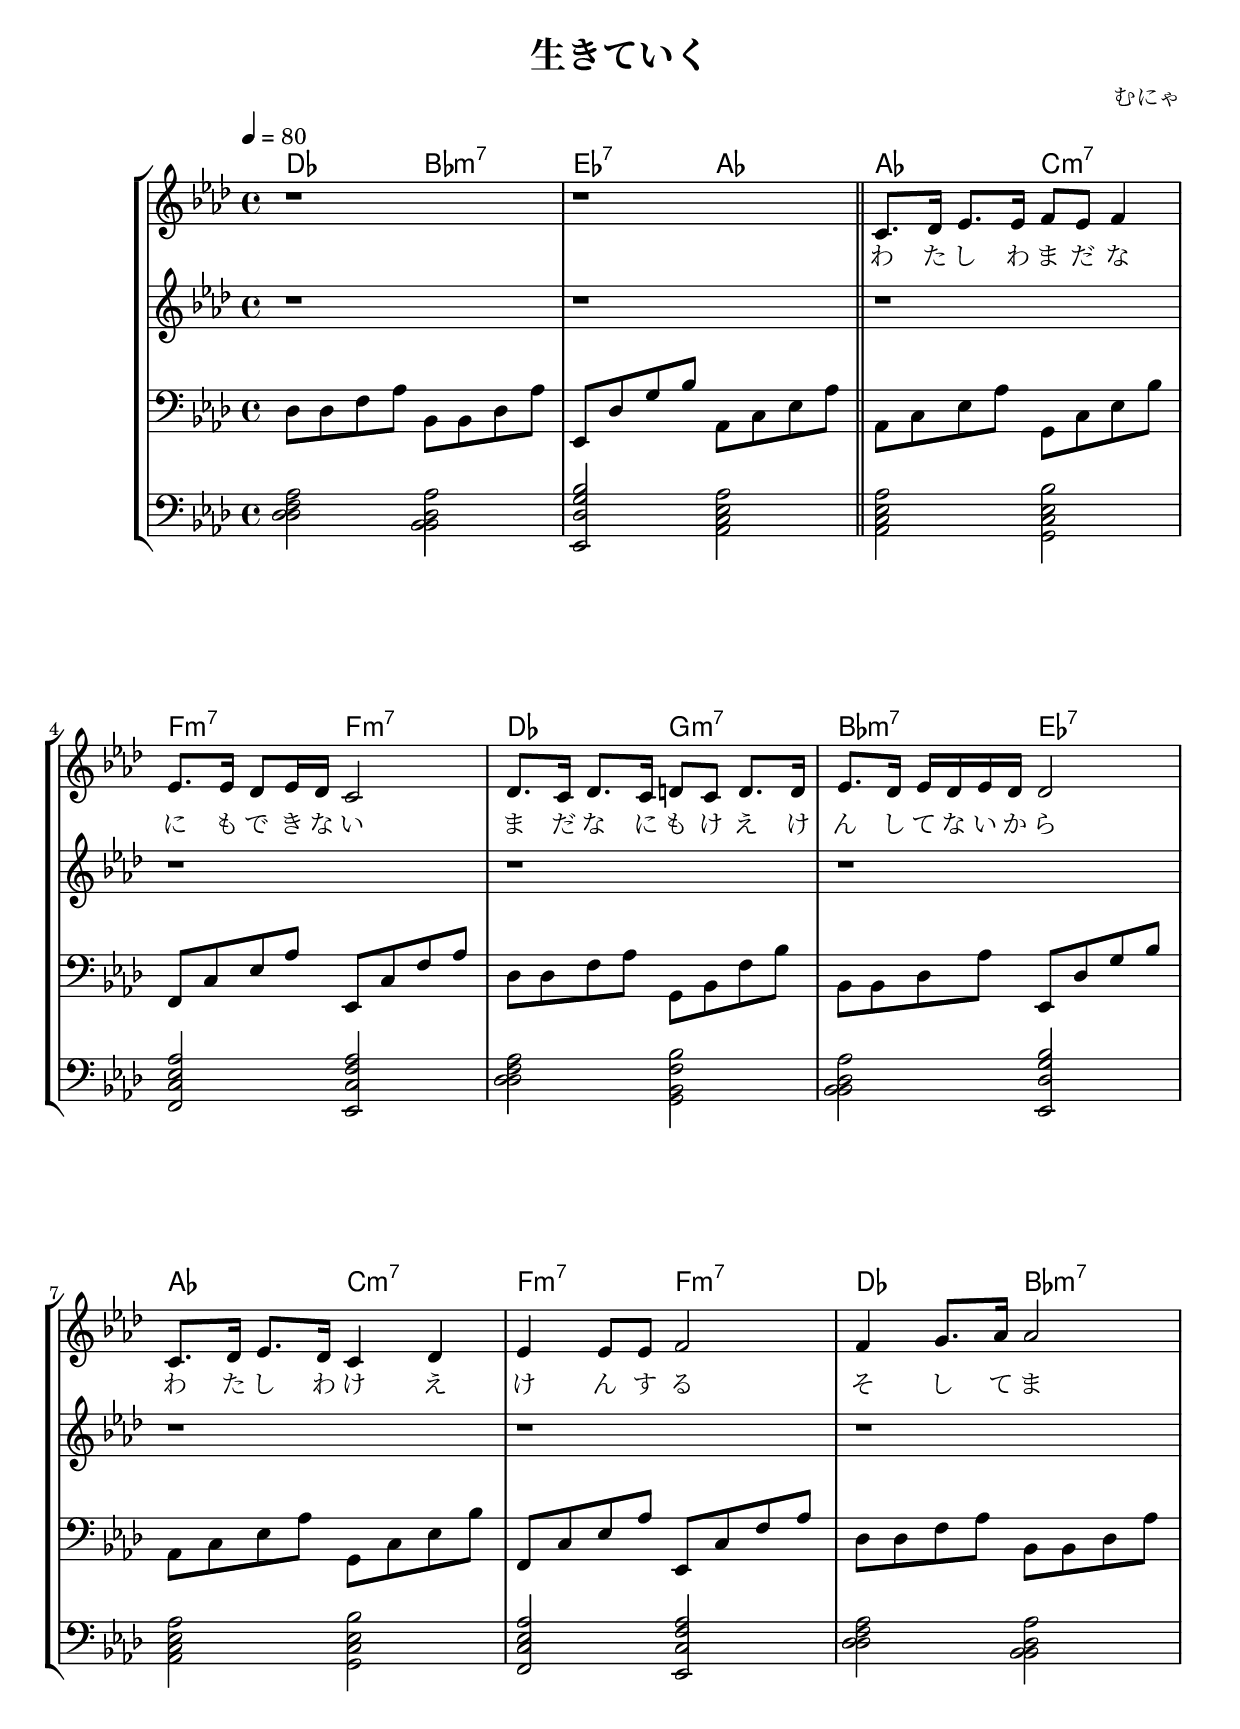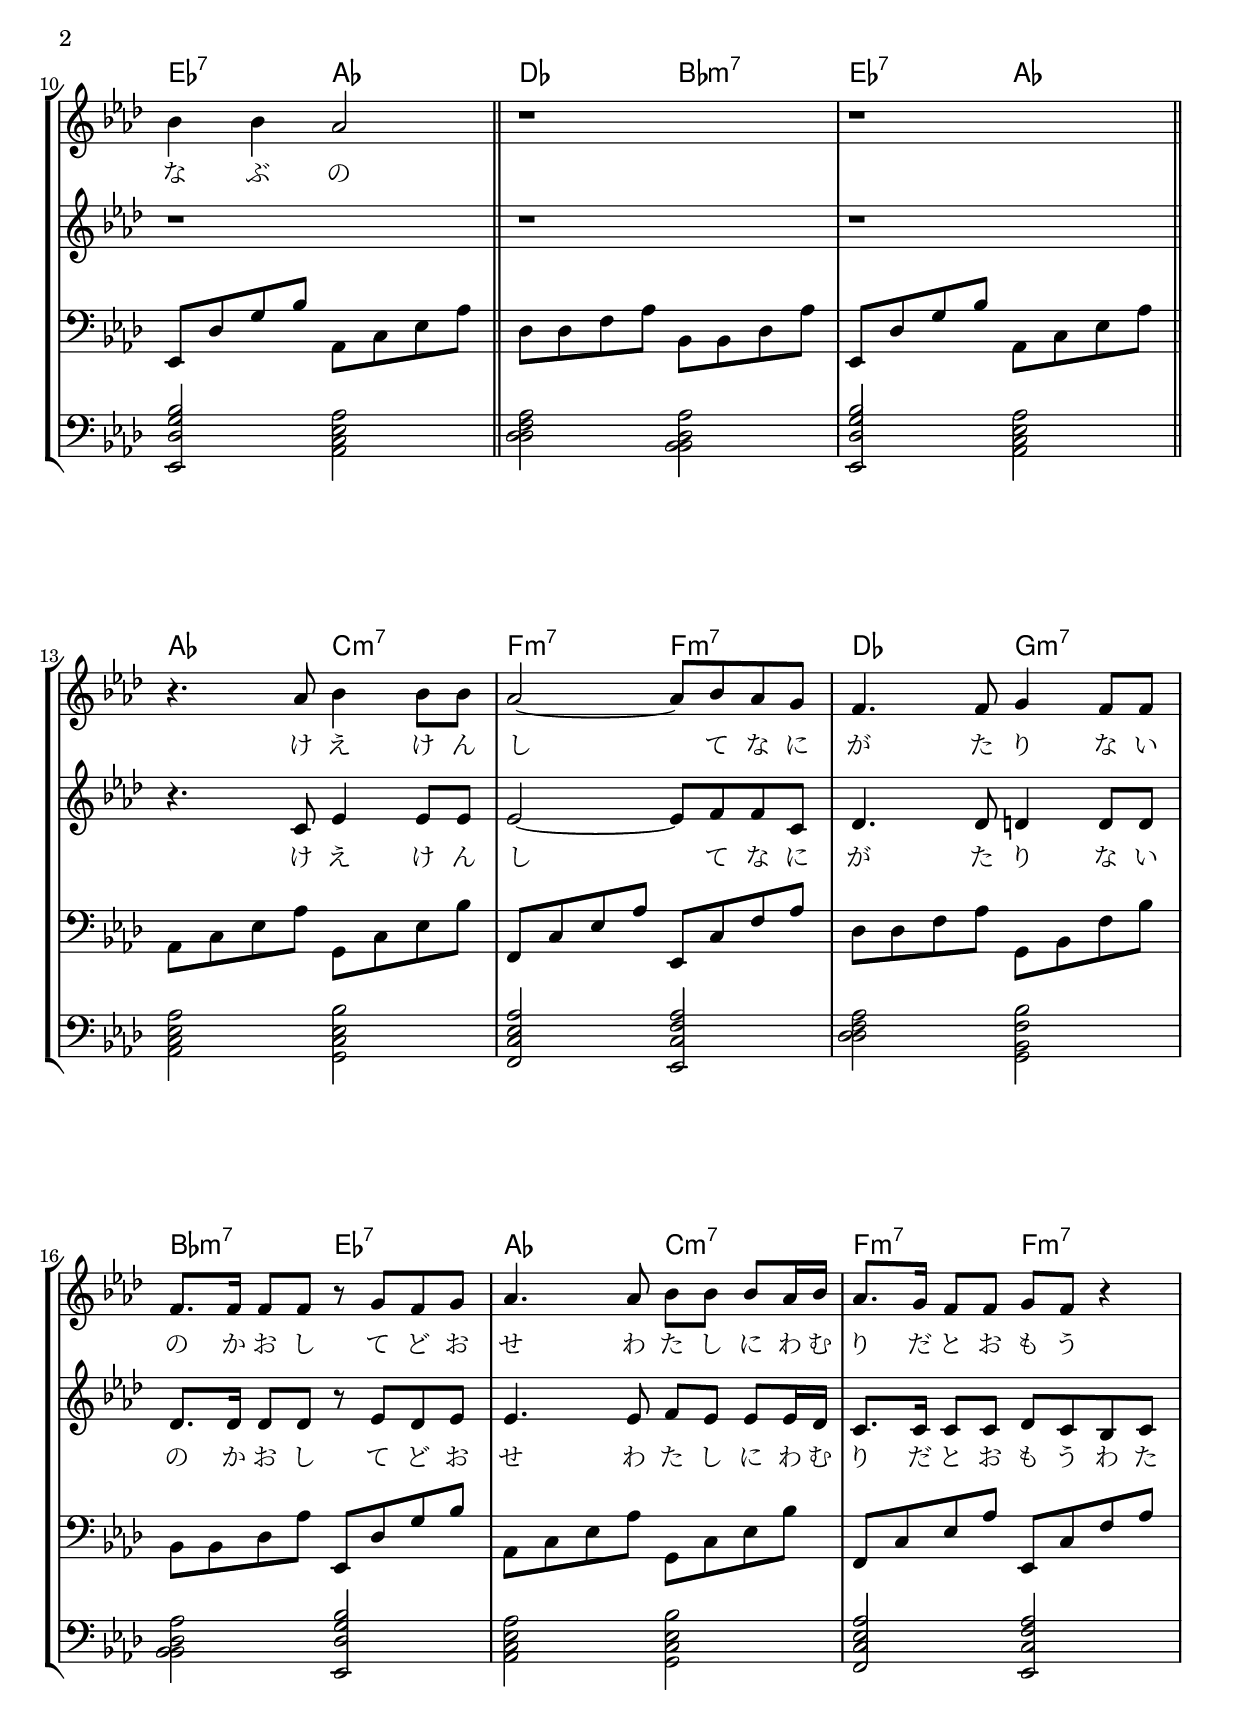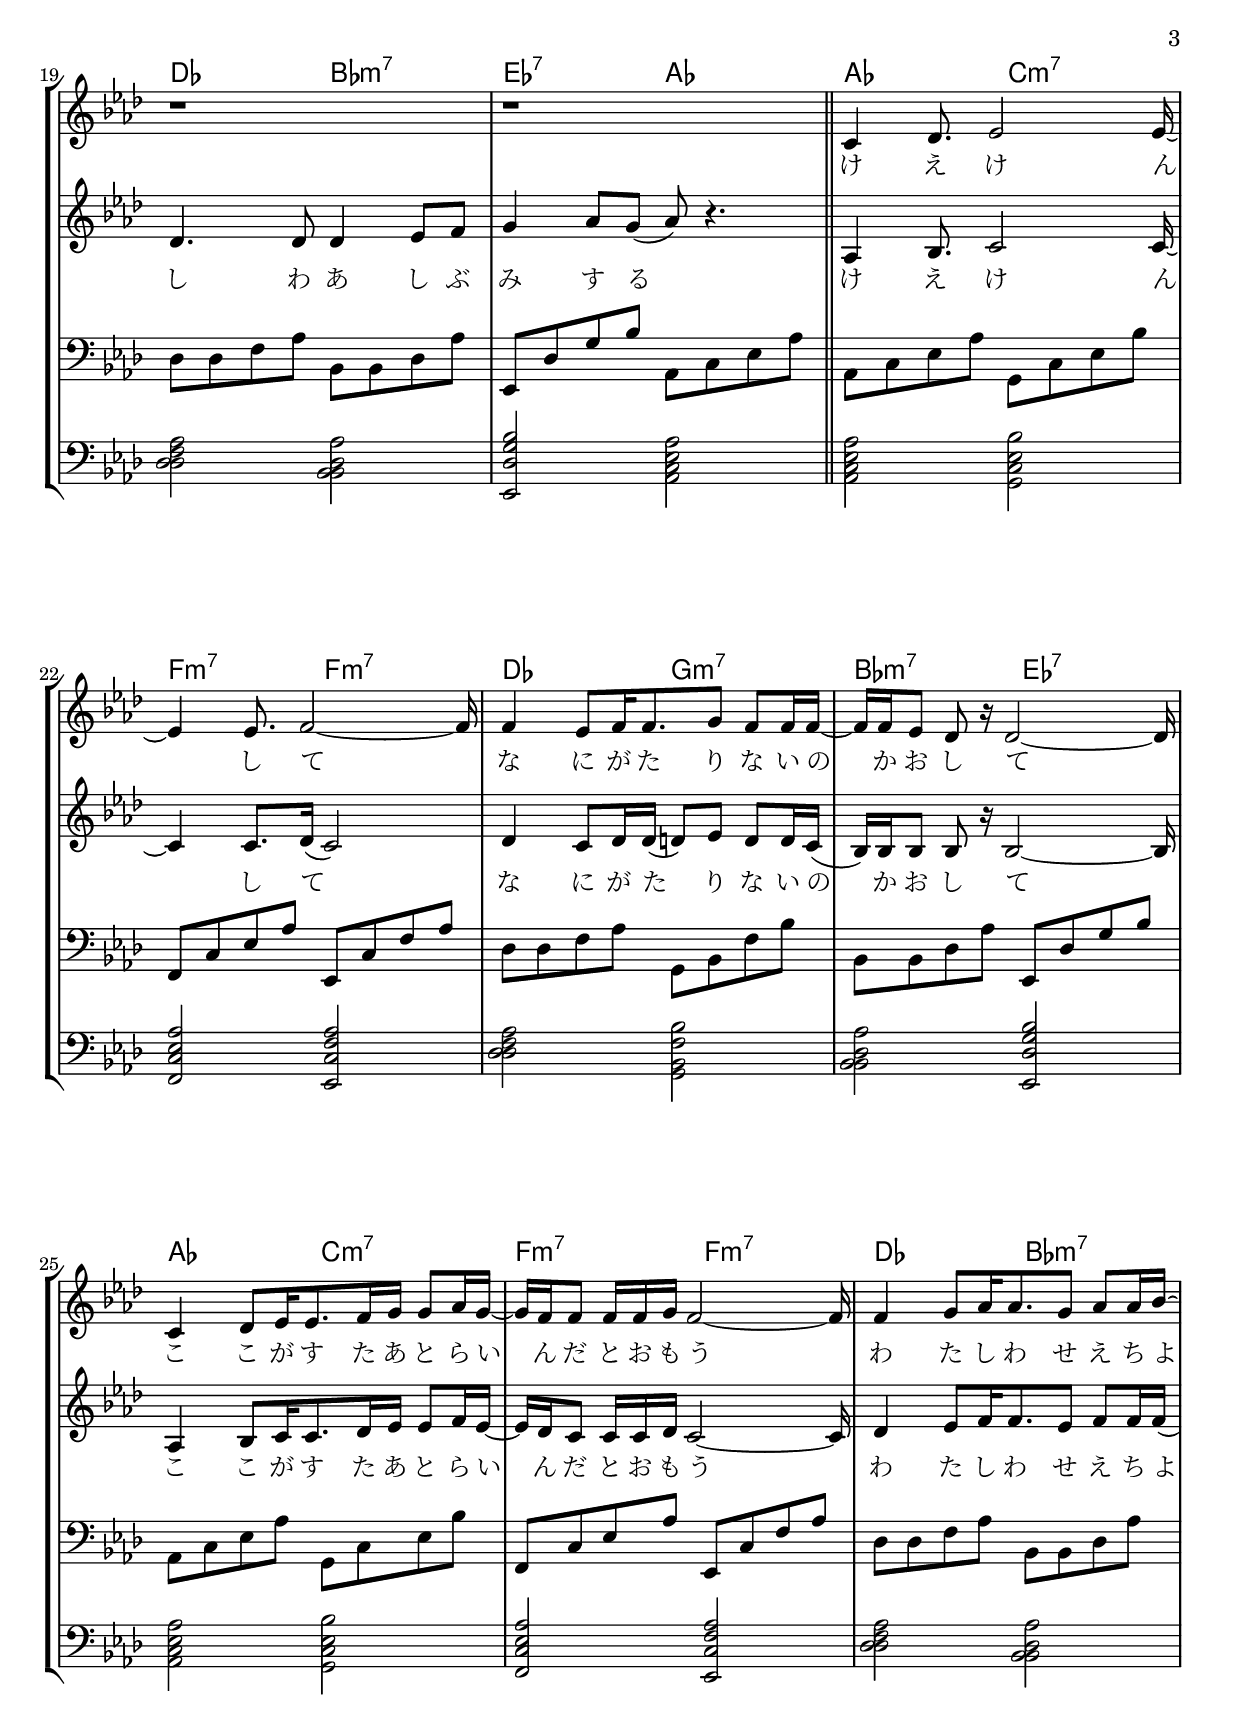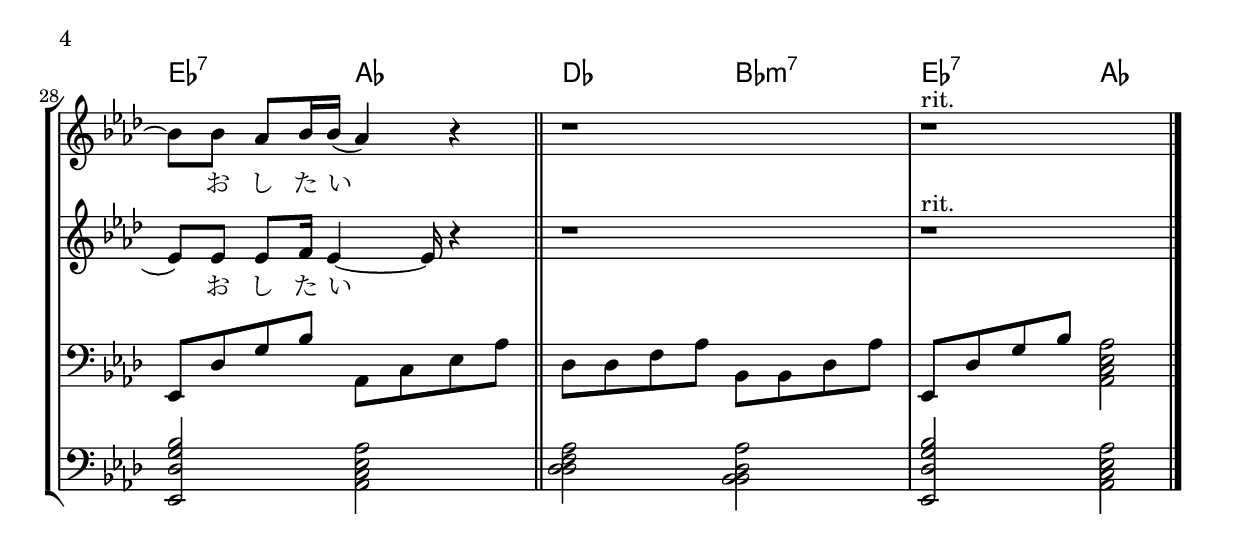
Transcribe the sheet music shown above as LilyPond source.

\version "2.12.1"

\header {
	title = \markup {生きていく}
	composer = \markup \center-column {むにゃ}
}

harmony = \chordmode {
	des2 bes:min7 es:7 as 

	as c:min7 f:min7 f:min7 des g:min7 bes:min7 es:7 as c:min7 f:min7 f:min7 des bes:min7 es:7 as 

	des bes:min7 es:7 as 

	as c:min7 f:min7 f:min7 des g:min7 bes:min7 es:7 as c:min7 f:min7 f:min7 des bes:min7 es:7 as 

	as c:min7 f:min7 f:min7 des g:min7 bes:min7 es:7 as c:min7 f:min7 f:min7 des bes:min7 es:7 as 

	des bes:min7 es:7 as 
}

melody = {
	\key as \major
	\tempo 4 = 80
	r1 | r1   
	\set Staff.midiInstrument = #"fss0.35"
	c'8.  des'16  es'8.  es'16  f'8  es'8  f'4 
	es'8.  es'16  des'8  es'16  des'16  c'2 
	des'8.  c'16  des'8.  c'16  d'8  c'8  d'8.  d'16 
	es'8.  des'16  es'16  des'16  es'16  des'16  des'2 
	c'8.  des'16  es'8.  des'16  c'4  des'4 
	es'4  es'8  es'8  f'2 
	f'4  g'8.  as'16  as'2 
	bes'4  bes'4  as'2
	r1 | r1   
	\set Staff.midiInstrument = #"fss0.35"
	r4. as'8  bes'4  bes'8  bes'8 
	as'2~as'8  bes'8  as'8  g'8 
	f'4.  f'8  g'4  f'8  f'8 
	f'8.  f'16  f'8  f'8  r8  g'8  f'8  g'8 
	as'4.  as'8  bes'8  bes'8  bes'8  as'16  bes'16 
	as'8.  g'16  f'8  f'8  g'8  f'8  	r4 r1 r1 	\set Staff.midiInstrument = #"fss0.35"
	 c'4  des'8.  es'2  es'16~ 
	es'4  es'8.  f'2~f'16 
	f'4  es'8  f'16  f'8.  g'8  f'8  f'16  f'16~ 
	f'16  f'16  es'8  des'8  r16  des'2~des'16 
	c'4  des'8  es'16  es'8.  f'16  g'16  g'8  as'16  g'16~ 
	g'16  f'16  f'8  f'16  f'16  g'16  f'2~f'16 
	f'4  g'8  as'16  as'8.  g'8  as'8  as'16  bes'16~ 
	bes'8  bes'8  as'8  bes'16  bes'16  (as'4)  	r4 	r1 | r1^"rit." \bar "|."
}

words = \lyricmode {
	
	わ  た  し  わ  ま  だ  な  に  も  で  き  な  い  ま  だ  な  に  も  け  え  け  ん  し  て  な  い  か  ら  わ  た  し  わ  け  え  け  ん  す  る  そ  し  て  ま  な  ぶ  の  
	
	け  え  け  ん  し  て  な  に  が  た  り  な  い  の  か  お  し  て  ど  お  せ  わ  た  し  に  わ  む  り  だ  と  お  も  う  
	け  え  け  ん  し  て  な  に  が  た  り  な  い  の  か  お  し  て  こ  こ  が  す  た  あ  と  ら  い  ん  だ  と  お  も  う  わ  た  し  わ  せ  え  ち  よ  お  し  た  い  
	
}

secondmelody = {
	\key as \major
	\tempo 4 = 80
	r1 | r1   
	r1 | r1 | r1 | r1 | r1 | r1 | r1 | r1   
	r1 | r1   
	\set Staff.midiInstrument = #"mmi0.42"
	r4. c'8  es'4  es'8  es'8 
	es'2~es'8  f'8  f'8  c'8 
	des'4.  des'8  d'4  d'8  d'8 
	des'8.  des'16  des'8  des'8  r8  es'8  des'8  es'8 
	es'4.  es'8  f'8  es'8  es'8  es'16  des'16 
	c'8.  c'16  c'8  c'8  des'8  c'8  bes8  c'8 
	des'4.  des'8  des'4  es'8  f'8 
	g'4  as'8  g'8  (as'8)  	r4. 	\set Staff.midiInstrument = #"mmi0.42"
	 as4  bes8.  c'2  c'16~ 
	c'4  c'8.  des'16  (c'2) 
	des'4  c'8  des'16  des'16  (d'8)  es'8  d'8  d'16  c'16 
	(bes16)  bes16  bes8  bes8  r16  bes2~bes16 
	as4  bes8  c'16  c'8.  des'16  es'16  es'8  f'16  es'16~ 
	es'16  des'16  c'8  c'16  c'16  des'16  c'2~c'16 
	des'4  es'8  f'16  f'8.  es'8  f'8  f'16  f'16 
	(es'8)  es'8  es'8  f'16  es'4~es'16  	r4 	r1 | r1^"rit." \bar "|."
}

secondwords = \lyricmode {
	
	
	
	け  え  け  ん  し  て  な  に  が  た  り  な  い  の  か  お  し  て  ど  お  せ  わ  た  し  に  わ  む  り  だ  と  お  も  う  わ  た  し  わ  あ  し  ぶ  み  す  る  
	け  え  け  ん  し  て  な  に  が  た  り  な  い  の  か  お  し  て  こ  こ  が  す  た  あ  と  ら  い  ん  だ  と  お  も  う  わ  た  し  わ  せ  え  ち  よ  お  し  た  い  
	
}

tempochange = {
	\tempo 4 = 80
	r1 | r1 \bar "||"
	\tempo 4 = 80
	r1 | r1 | r1 | r1 | r1 | r1 | r1 | r1 \bar "||"
	\tempo 4 = 80
	r1 | r1 \bar "||"
	\tempo 4 = 80
	r1 | r1 | r1 | r1 | r1 | r1 | r1 | r1 \bar "||"
	\tempo 4 = 80
	r1 | r1 | r1 | r1 | r1 | r1 | r1 | r1 \bar "||"
	\tempo 4 = 80
	r1 | \tempo 4 = 60 r2 \tempo 4 = 53 r2 \bar "|."
}

mainacc = {
	\clef bass
	\set Staff.midiInstrument = #"Acoustic Guitar (steel)"
	\key as \major
	\tempo 4 = 80
	des8 des8 f8 as8
	bes,8 bes,8 des8 as8
	es,8 des8 g8 bes8
	as,8 c8 es8 as8
	\bar "||"

	\set Staff.midiInstrument = #"Acoustic Guitar (steel)"
	as,8 c8 es8 as8
	g,8 c8 es8 bes8
	f,8 c8 es8 as8
	es,8 c8 f8 as8
	des8 des8 f8 as8
	g,8 bes,8 f8 bes8
	bes,8 bes,8 des8 as8
	es,8 des8 g8 bes8
	as,8 c8 es8 as8
	g,8 c8 es8 bes8
	f,8 c8 es8 as8
	es,8 c8 f8 as8
	des8 des8 f8 as8
	bes,8 bes,8 des8 as8
	es,8 des8 g8 bes8
	as,8 c8 es8 as8
	\bar "||"

	\set Staff.midiInstrument = #"Acoustic Guitar (steel)"
	des8 des8 f8 as8
	bes,8 bes,8 des8 as8
	es,8 des8 g8 bes8
	as,8 c8 es8 as8
	\bar "||"

	\set Staff.midiInstrument = #"Acoustic Guitar (steel)"
	as,8 c8 es8 as8
	g,8 c8 es8 bes8
	f,8 c8 es8 as8
	es,8 c8 f8 as8
	des8 des8 f8 as8
	g,8 bes,8 f8 bes8
	bes,8 bes,8 des8 as8
	es,8 des8 g8 bes8
	as,8 c8 es8 as8
	g,8 c8 es8 bes8
	f,8 c8 es8 as8
	es,8 c8 f8 as8
	des8 des8 f8 as8
	bes,8 bes,8 des8 as8
	es,8 des8 g8 bes8
	as,8 c8 es8 as8
	\bar "||"

	\set Staff.midiInstrument = #"Acoustic Guitar (steel)"
	as,8 c8 es8 as8
	g,8 c8 es8 bes8
	f,8 c8 es8 as8
	es,8 c8 f8 as8
	des8 des8 f8 as8
	g,8 bes,8 f8 bes8
	bes,8 bes,8 des8 as8
	es,8 des8 g8 bes8
	as,8 c8 es8 as8
	g,8 c8 es8 bes8
	f,8 c8 es8 as8
	es,8 c8 f8 as8
	des8 des8 f8 as8
	bes,8 bes,8 des8 as8
	es,8 des8 g8 bes8
	as,8 c8 es8 as8
	\bar "||"

	\set Staff.midiInstrument = #"Acoustic Guitar (steel)"
	des8 des8 f8 as8
	bes,8 bes,8 des8 as8
	es,8 des8 g8 bes8
	<as, c es as>2
	\bar "|."
}

subacc = {
	\clef bass
	\set Staff.midiInstrument = #"Electric Guitar (clean)"
	\key as \major
	\tempo 4 = 80
	<des des f as>2
	<bes, bes, des as>2
	<es, des g bes>2
	<as, c es as>2
	\bar "||"

	\set Staff.midiInstrument = #"Recorder"
	<as, c es as>2
	<g, c es bes>2
	<f, c es as>2
	<es, c f as>2
	<des des f as>2
	<g, bes, f bes>2
	<bes, bes, des as>2
	<es, des g bes>2
	<as, c es as>2
	<g, c es bes>2
	<f, c es as>2
	<es, c f as>2
	<des des f as>2
	<bes, bes, des as>2
	<es, des g bes>2
	<as, c es as>2
	\bar "||"

	\set Staff.midiInstrument = #"Ocarina"
	<des des f as>2
	<bes, bes, des as>2
	<es, des g bes>2
	<as, c es as>2
	\bar "||"

	\set Staff.midiInstrument = #"Electric Guitar (clean)"
	<as, c es as>2
	<g, c es bes>2
	<f, c es as>2
	<es, c f as>2
	<des des f as>2
	<g, bes, f bes>2
	<bes, bes, des as>2
	<es, des g bes>2
	<as, c es as>2
	<g, c es bes>2
	<f, c es as>2
	<es, c f as>2
	<des des f as>2
	<bes, bes, des as>2
	<es, des g bes>2
	<as, c es as>2
	\bar "||"

	\set Staff.midiInstrument = #"Electric Guitar (clean)"
	<as, c es as>2
	<g, c es bes>2
	<f, c es as>2
	<es, c f as>2
	<des des f as>2
	<g, bes, f bes>2
	<bes, bes, des as>2
	<es, des g bes>2
	<as, c es as>2
	<g, c es bes>2
	<f, c es as>2
	<es, c f as>2
	<des des f as>2
	<bes, bes, des as>2
	<es, des g bes>2
	<as, c es as>2
	\bar "||"

	\set Staff.midiInstrument = #"Electric Guitar (clean)"
	<des des f as>2
	<bes, bes, des as>2
	<es, des g bes>2
	<as, c es as>2
	\bar "|."
}

percA = {
	\drummode {
	r1 |r1 \bar "||"
	r1 |r1 |r1 |r1 |r1 |r1 |r1 |r1 \bar "||"
	r1 |r1 \bar "||"
	r1 |r1 |r1 |r1 |r1 |r1 |r1 |r1 \bar "||"
	r1 |r1 |r1 |r1 |r1 |r1 |r1 |r1 \bar "||"
	r1 |r1 \bar "|."
	}
}

percB = {
	\drummode {
	r1 |r1 \bar "||"
	r1 |r1 |r1 |r1 |r1 |r1 |r1 |r1 \bar "||"
	r1 |r1 \bar "||"
	r1 |r1 |r1 |r1 |r1 |r1 |r1 |r1 \bar "||"
	r1 |r1 |r1 |r1 |r1 |r1 |r1 |r1 \bar "||"
	r1 |r1 \bar "|."
	}
}

percC = {
	\drummode {
	r1 |r1 \bar "||"
	r1 |r1 |r1 |r1 |r1 |r1 |r1 |r1 \bar "||"
	r1 |r1 \bar "||"
	r1 |r1 |r1 |r1 |r1 |r1 |r1 |r1 \bar "||"
	r1 |r1 |r1 |r1 |r1 |r1 |r1 |r1 \bar "||"
	r1 |r1 \bar "|."
	}
}

percD = {
	\drummode {
	r1 |r1 \bar "||"
	r1 |r1 |r1 |r1 |r1 |r1 |r1 |r1 \bar "||"
	r1 |r1 \bar "||"
	r1 |r1 |r1 |r1 |r1 |r1 |r1 |r1 \bar "||"
	r1 |r1 |r1 |r1 |r1 |r1 |r1 |r1 \bar "||"
	r1 |r1 \bar "|."
	}
}

percE = {
	\drummode {
	r1 |r1 \bar "||"
	r1 |r1 |r1 |r1 |r1 |r1 |r1 |r1 \bar "||"
	r1 |r1 \bar "||"
	r1 |r1 |r1 |r1 |r1 |r1 |r1 |r1 \bar "||"
	r1 |r1 |r1 |r1 |r1 |r1 |r1 |r1 \bar "||"
	r1 |r1 \bar "|."
	}
}

\score {
	<<
		\new StaffGroup <<
			\new ChordNames {\harmony}
			\new Voice = "melody" {\melody}
			\new Lyrics \lyricsto "melody" \words
			\new Voice = "secondmelody" {\secondmelody}
			\new Lyrics \lyricsto "secondmelody" \secondwords
			\new Staff = "mainacc" {\mainacc}
			\new Staff = "subacc" {\subacc}
		>>
	>>
	\layout { }
}
